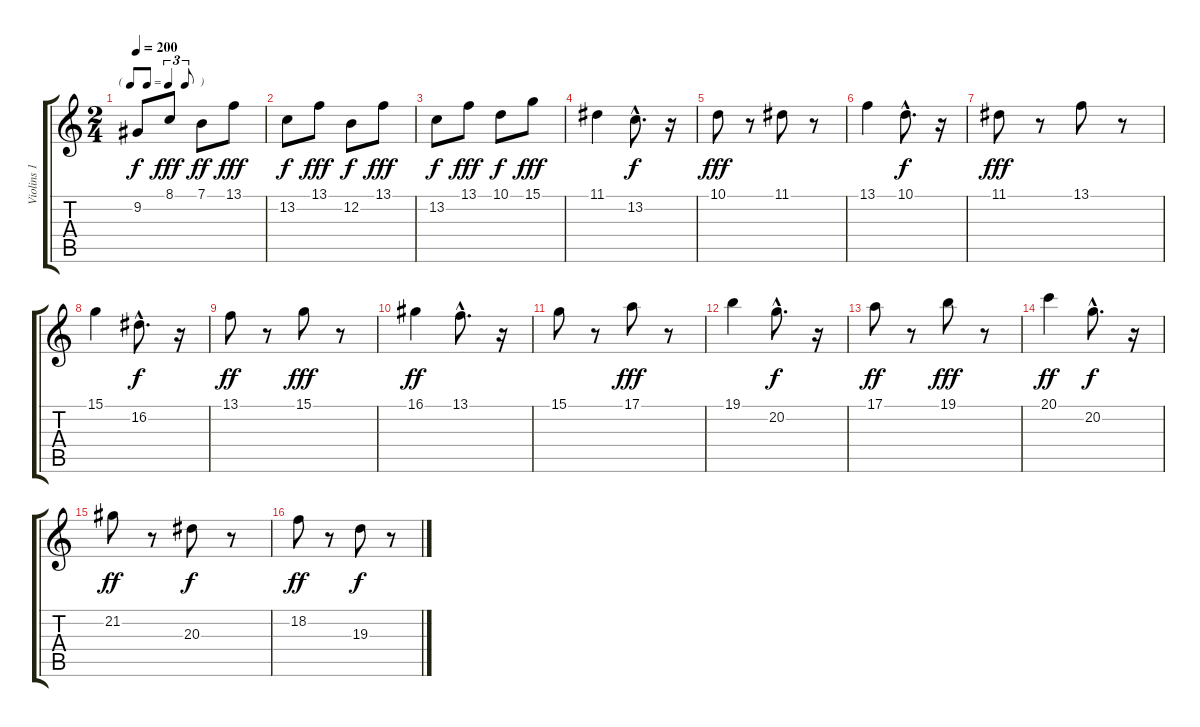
\track ("Violins 1" "Violins 1") {instrument stringensemble1}
\staff {score tabs}
\tuning (E4 B3 G3 D3 A2 E2) {hide}
\ts (2 4)
\tf triplet8th
\tempo 200
\clef g2
\ks c
9.2.8{dy f} 8.1.8{dy fff} 7.1.8{dy ff} 13.1.8{dy fff} |
13.2.8{dy f} 13.1.8{dy fff} 12.2.8{dy f} 13.1.8{dy fff} |
13.2.8{dy f} 13.1.8{dy fff} 10.1.8{dy f} 15.1.8{dy fff} |
11.1.4 13.2{hac}.8{d dy f} r.16 |
10.1.8{dy fff} r.8 11.1.8 r.8 |
13.1.4 10.1{hac}.8{d dy f} r.16 |
11.1.8{dy fff} r.8 13.1.8 r.8 |
15.1.4 16.2{hac}.8{d dy f} r.16 |
13.1.8{dy ff} r.8 15.1.8{dy fff} r.8 |
16.1.4{dy ff} 13.1{hac}.8{d} r.16 |
15.1.8 r.8 17.1.8{dy fff} r.8 |
19.1.4 20.2{hac}.8{d dy f} r.16 |
17.1.8{dy ff} r.8 19.1.8{dy fff} r.8 |
20.1.4{dy ff} 20.2{hac}.8{d dy f} r.16 |
21.2.8{dy ff} r.8 20.3.8{dy f} r.8 |
18.2.8{dy ff} r.8 19.3.8{dy f} r.8
